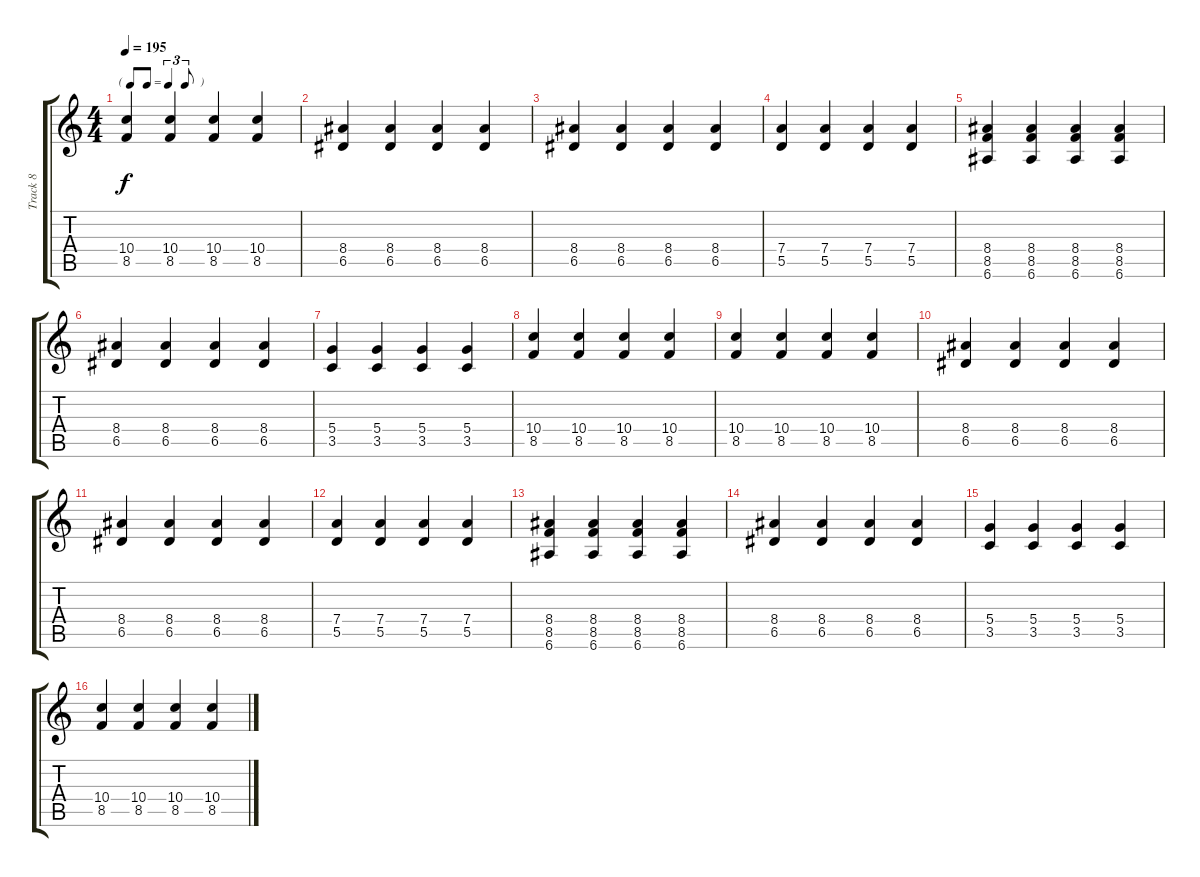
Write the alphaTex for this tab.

\track ("Track 8" "Track 8") {instrument acousticguitarsteel}
\staff {score tabs}
\tuning (E4 B3 G3 D3 A2 E2) {hide}
\ts (4 4)
\tf triplet8th
\tempo 195
\clef g2
\ks c
(10.4 8.5).4{dy f} (10.4 8.5).4 (10.4 8.5).4 (10.4 8.5).4 |
(8.4 6.5).4 (8.4 6.5).4 (8.4 6.5).4 (8.4 6.5).4 |
(8.4 6.5).4 (8.4 6.5).4 (8.4 6.5).4 (8.4 6.5).4 |
(7.4 5.5).4 (7.4 5.5).4 (7.4 5.5).4 (7.4 5.5).4 |
(8.4 8.5 6.6).4 (8.4 8.5 6.6).4 (8.4 8.5 6.6).4 (8.4 8.5 6.6).4 |
(8.4 6.5).4 (8.4 6.5).4 (8.4 6.5).4 (8.4 6.5).4 |
(5.4 3.5).4 (5.4 3.5).4 (5.4 3.5).4 (5.4 3.5).4 |
(10.4 8.5).4 (10.4 8.5).4 (10.4 8.5).4 (10.4 8.5).4 |
(10.4 8.5).4 (10.4 8.5).4 (10.4 8.5).4 (10.4 8.5).4 |
(8.4 6.5).4 (8.4 6.5).4 (8.4 6.5).4 (8.4 6.5).4 |
(8.4 6.5).4 (8.4 6.5).4 (8.4 6.5).4 (8.4 6.5).4 |
(7.4 5.5).4 (7.4 5.5).4 (7.4 5.5).4 (7.4 5.5).4 |
(8.4 8.5 6.6).4 (8.4 8.5 6.6).4 (8.4 8.5 6.6).4 (8.4 8.5 6.6).4 |
(8.4 6.5).4 (8.4 6.5).4 (8.4 6.5).4 (8.4 6.5).4 |
(5.4 3.5).4 (5.4 3.5).4 (5.4 3.5).4 (5.4 3.5).4 |
(10.4 8.5).4 (10.4 8.5).4 (10.4 8.5).4 (10.4 8.5).4
